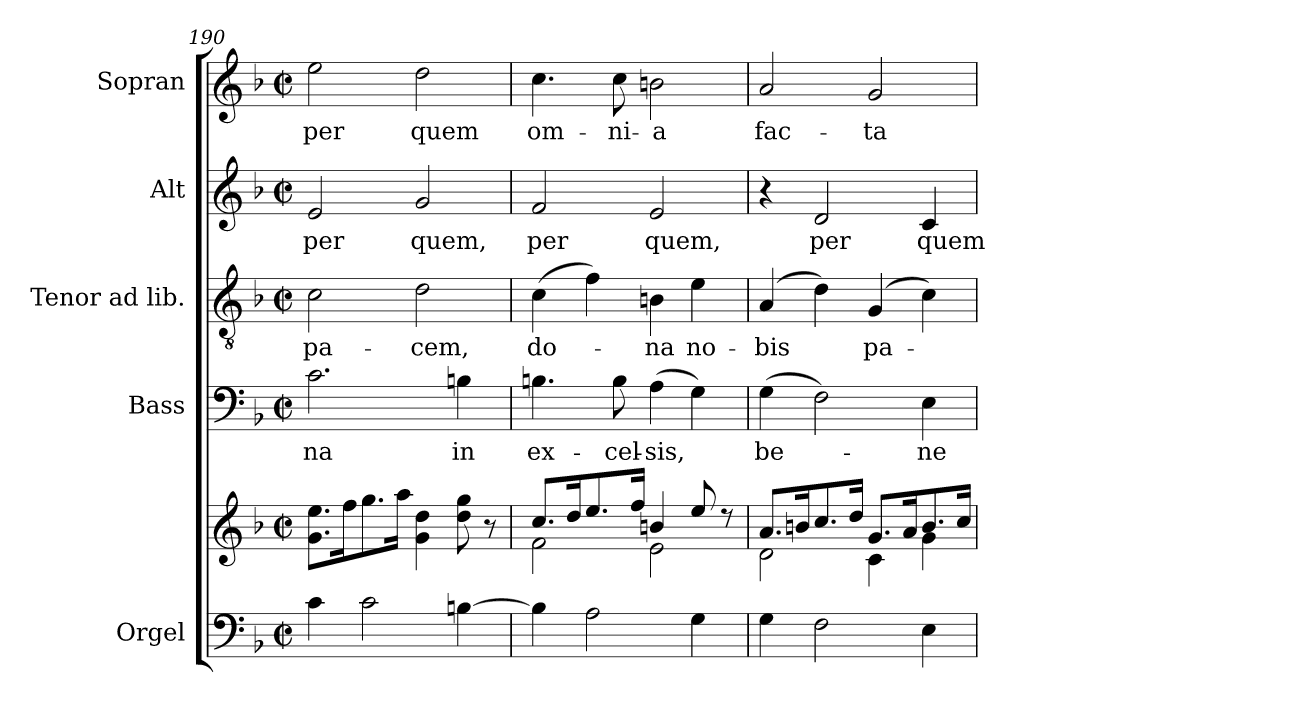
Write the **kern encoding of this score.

**kern	**kern	**kern	**text	**kern	**text	**kern	**text	**kern	**text
*part5	*part5	*part4	*part4	*part3	*part3	*part2	*part2	*part1	*part1
*staff6	*staff5	*staff4	*staff4	*staff3	*staff3	*staff2	*staff2	*staff1	*staff1
*I"Orgel	*	*I"Bass	*	*I"Tenor ad lib.	*	*I"Alt	*	*I"Sopran	*
*I'Org.	*	*I'B	*	*I'T	*	*I'A	*	*I'S	*
*clefF4	*clefG2	*clefF4	*	*clefGv2	*	*clefG2	*	*clefG2	*
*k[b-]	*k[b-]	*k[b-]	*	*k[b-]	*	*k[b-]	*	*k[b-]	*
*F:	*F:	*F:	*	*F:	*	*F:	*	*F:	*
*M2/2	*M2/2	*M2/2	*	*M2/2	*	*M2/2	*	*M2/2	*
*met(c|)	*met(c|)	*met(c|)	*	*met(c|)	*	*met(c|)	*	*met(c|)	*
=190	=190	=190	=190	=190	=190	=190	=190	=190	=190
!	!	!	!LO:LY:b	!	!LO:LY:b	!	!LO:LY:b	!	!LO:LY:b
4c\	8.g\ 8.ee\L	2.c\	-na	2c\	pa-	2e/	per	2ee\	per
.	16ff\k	.	.	.	.	.	.	.	.
2c\	8.gg\	.	.	.	.	.	.	.	.
.	16aa\Jk	.	.	.	.	.	.	.	.
!	!	!	!	!	!LO:LY:b	!	!LO:LY:b	!	!LO:LY:b
.	4g\ 4dd\	.	.	2d\	-cem,	2g/	quem,	2dd\	quem
!	!	!	!LO:LY:b	!	!	!	!	!	!
[4Bn\	8dd\ 8gg\	4Bn\	in	.	.	.	.	.	.
.	8r	.	.	.	.	.	.	.	.
!!LO:LB:g=z
=191	=191	=191	=191	=191	=191	=191	=191	=191	=191
*	*^	*	*	*	*	*	*	*	*
!	!	!	!	!LO:LY:b	!	!LO:LY:b	!	!LO:LY:b	!	!LO:LY:b
4B\]	8.cc/L	2f\	4.Bn\	ex-	(>4c\	do-	2f/	per	4.cc\	om-
.	16dd/k	.	.	.	.	.	.	.	.	.
2A\	8.ee/	.	.	.	4f\)	.	.	.	.	.
!	!	!	!	!LO:LY:b	!	!	!	!	!	!LO:LY:b
.	.	.	8B\	-cel-	.	.	.	.	8cc\	-ni-
.	16ff/Jk	.	.	.	.	.	.	.	.	.
!	!	!	!	!LO:LY:b	!	!LO:LY:b	!	!LO:LY:b	!	!LO:LY:b
.	4bn/	2e\	(>4A\	-sis,	4Bn\	-na	2e/	quem,	2bn\	-a
!	!	!	!	!	!	!LO:LY:b	!	!	!	!
4G\	8ee/	.	4G\)	.	4e\	no-	.	.	.	.
.	8r	.	.	.	.	.	.	.	.	.
=192	=192	=192	=192	=192	=192	=192	=192	=192	=192	=192
!	!	!	!	!LO:LY:b	!	!LO:LY:b	!	!	!	!LO:LY:b
4G\	8.a/L	2d\	(>4G\	be-	(4A/	-bis	4r	.	2a/	fac-
.	16bn/k	.	.	.	.	.	.	.	.	.
!	!	!	!	!	!	!	!	!LO:LY:b	!	!
2F\	8.cc/	.	2F\)	.	4d\)	.	2d/	per	.	.
.	16dd/Jk	.	.	.	.	.	.	.	.	.
!	!	!	!	!	!	!LO:LY:b	!	!	!	!LO:LY:b
.	8.g/L	4c\	.	.	(4G/	pa-	.	.	2g/	-ta
.	16a/k	.	.	.	.	.	.	.	.	.
!	!	!	!	!LO:LY:b	!	!	!	!LO:LY:b	!	!
4E\	8.b/	4g\	4E\	-ne-	4c\)	.	4c/	quem	.	.
.	16cc/Jk	.	.	.	.	.	.	.	.	.
*	*v	*v	*	*	*	*	*	*	*	*
=	=	=	=	=	=	=	=	=	=
*-	*-	*-	*-	*-	*-	*-	*-	*-	*-
